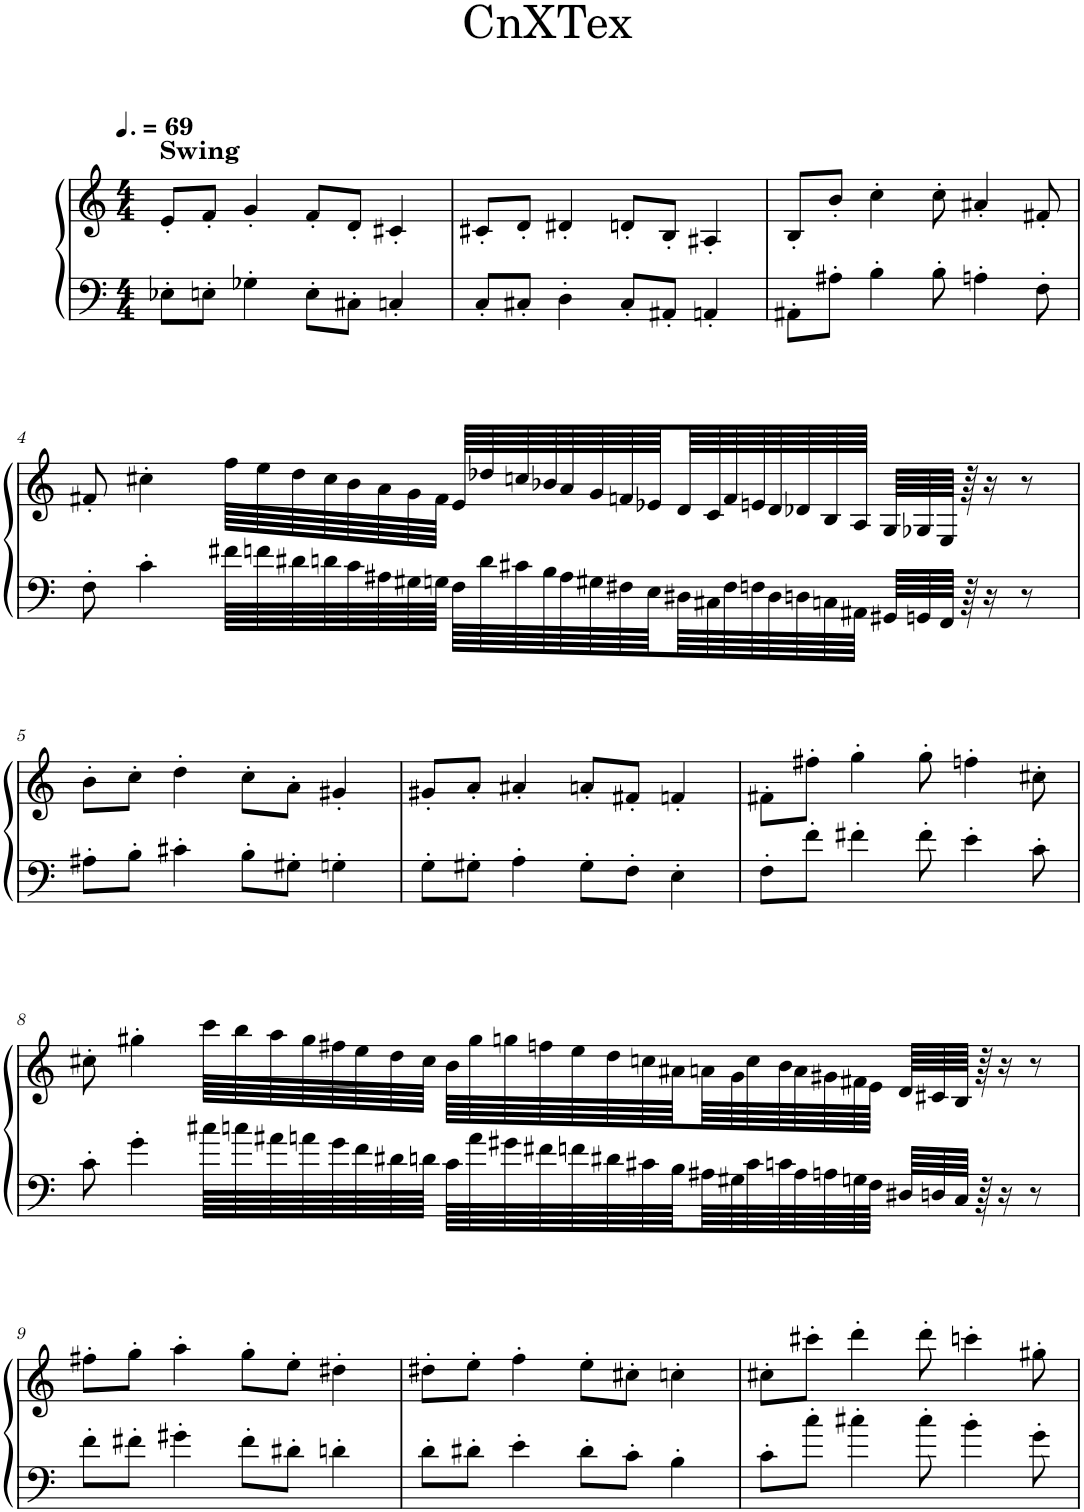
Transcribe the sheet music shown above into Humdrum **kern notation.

**kern	**kern
*part1	*part1
*staff2	*staff1
*I"Toy Piano	*
*I'Toy Pno.	*
*clefF4	*clefG2
*k[]	*k[]
*M4/4	*M4/4
*MM104	*MM104
=1	=1
!	!LO:TX:a:B:t=Swing
8E-X'\L	8e'/L
8En'\J	8f'/J
4G-X'\	4g'/
8E'\L	8f'/L
8C#X'\J	8d'/J
4Cn'/	4c#X'/
=2	=2
8C'/L	8c#X'/L
8C#X'/J	8d'/J
4D'\	4d#X'/
8C#'/L	8dn'/L
8AA#X'/J	8B'/J
4AAn'/	4A#X'/
=3	=3
8AA#X'\L	8B'/L
8A#X'\J	8b'/J
4B'\	4cc'\
8B'\	8cc'\
4An'\	4a#X'/
8F'\	8f#X'/
!!LO:LB:g=z
=4	=4
8F'\	8f#X'/
4c'\	4cc#X'\
64f#X\LLLL	64ff\LLLL
64fn\	64ee\
64d#X\	64dd\
64dn\	64cc#\
64c\	64b\
64A#X\	64a\
64G#X\	64g\
64Gn\JJJJ	64f#\JJJJ
64F\LLLL	64e/LLLL
64d\	64dd-X/
64c#X\	64ccn/
64B\	64b-X/
64A#\	64a/
64G#X\	64g/
64F#X\	64fn/
64E\	64e-X/
64D#X\	64d/
64C#X\	64c/
64F#\	64f/
64Fn\	64en/
64D#\	64d/
64Dn\	64d-X/
64Cn\	64B/
64AA#X\JJJJ	64A/JJJJ
64GG#X/LLLL	64G/LLLL
64GGn/	64G-X/
64FF/JJJJ	64E/JJJJ
64r	64r
16r	16r
8r	8r
!!LO:LB:g=z
=5	=5
8A#X'\L	8b'\L
8B'\J	8cc'\J
4c#X'\	4dd'\
8B'\L	8cc'\L
8G#X'\J	8a'\J
4Gn'\	4g#X'/
=6	=6
8G'\L	8g#X'/L
8G#X'\J	8a'/J
4A'\	4a#X'/
8G#'\L	8an'/L
8F'\J	8f#X'/J
4E'\	4fn'/
=7	=7
8F'\L	8f#X'\L
8f'\J	8ff#X'\J
4f#X'\	4gg'\
8f#'\	8gg'\
4e'\	4ffn'\
8c'\	8cc#X'\
!!LO:LB:g=z
=8	=8
8c'\	8cc#X'\
4g'\	4gg#X'\
64cc#X\LLLL	64ccc\LLLL
64ccn\	64bb\
64a#X\	64aa\
64an\	64gg#\
64g\	64ff#X\
64f\	64ee\
64d#X\	64dd\
64dn\JJJJ	64cc#\JJJJ
64c\LLLL	64b\LLLL
64a\	64gg#\
64g#X\	64ggn\
64f#X\	64ffn\
64fn\	64ee\
64d#X\	64dd\
64c#X\	64ccn\
64B\	64a#X\
64A#X\	64an\
64G#X\	64g\
64c#\	64cc\
64cn\	64b\
64A#\	64a\
64An\	64g#X\
64Gn\	64f#X\
64F\JJJJ	64e\JJJJ
64D#X/LLLL	64d/LLLL
64Dn/	64c#X/
64C/JJJJ	64B/JJJJ
64r	64r
16r	16r
8r	8r
!!LO:LB:g=z
=9	=9
8f'\L	8ff#X'\L
8f#X'\J	8gg'\J
4g#X'\	4aa'\
8f#'\L	8gg'\L
8d#X'\J	8ee'\J
4dn'\	4dd#X'\
=10	=10
8d'\L	8dd#X'\L
8d#X'\J	8ee'\J
4e'\	4ff'\
8d#'\L	8ee'\L
8c'\J	8cc#X'\J
4B'\	4ccn'\
=11	=11
8c'\L	8cc#X'\L
8cc'\J	8ccc#X'\J
4cc#X'\	4ddd'\
8cc#'\	8ddd'\
4b'\	4cccn'\
8g'\	8gg#X'\
=	=
*-	*-
